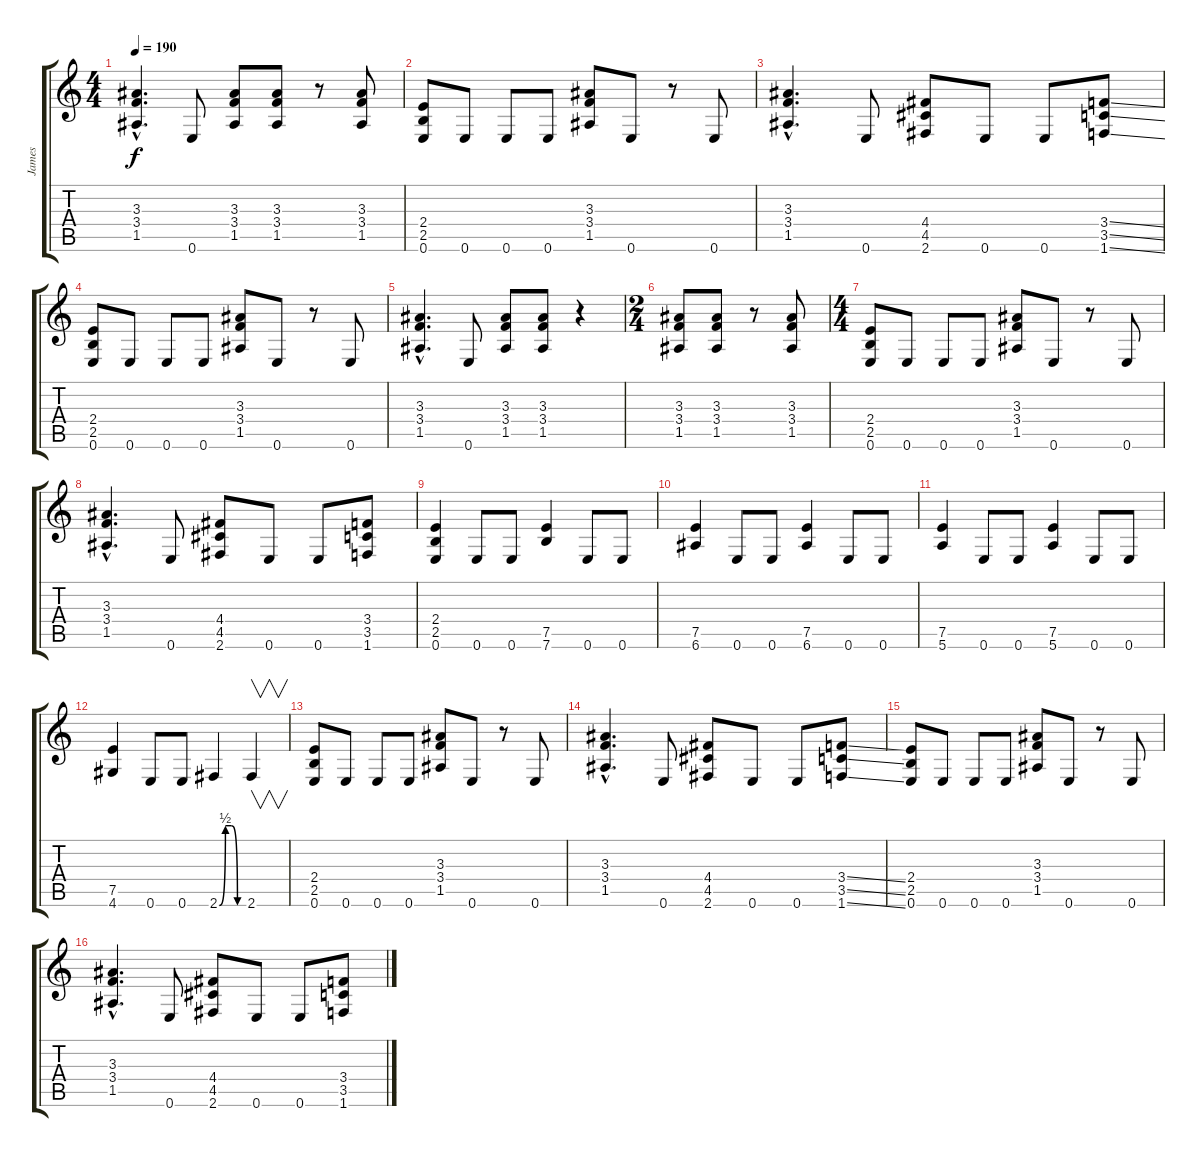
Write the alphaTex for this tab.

\track ("James" "James") {instrument distortionguitar}
\staff {score tabs}
\tuning (E4 B3 G3 D3 A2 E2) {hide}
\ts (4 4)
\tempo 190
\clef g2
\ks c
(3.3{hac} 3.4{hac} 1.5{hac}).4{d dy f} 0.6.8 (3.3 3.4 1.5).8 (3.3 3.4 1.5).8 r.8 (3.3 3.4 1.5).8 |
(2.4 2.5 0.6).8 0.6.8 0.6.8 0.6.8 (3.3 3.4 1.5).8 0.6.8 r.8 0.6.8 |
(3.3{hac} 3.4{hac} 1.5{hac}).4{d} 0.6.8 (4.4 4.5 2.6).8 0.6.8 0.6.8 (3.4{ss} 3.5{ss} 1.6{ss}).8 |
(2.4 2.5 0.6).8 0.6.8 0.6.8 0.6.8 (3.3 3.4 1.5).8 0.6.8 r.8 0.6.8 |
(3.3{hac} 3.4{hac} 1.5{hac}).4{d} 0.6.8 (3.3 3.4 1.5).8 (3.3 3.4 1.5).8 r.4 |
\ts (2 4)
(3.3 3.4 1.5).8 (3.3 3.4 1.5).8 r.8 (3.3 3.4 1.5).8 |
\ts (4 4)
(2.4 2.5 0.6).8 0.6.8 0.6.8 0.6.8 (3.3 3.4 1.5).8 0.6.8 r.8 0.6.8 |
(3.3{hac} 3.4{hac} 1.5{hac}).4{d} 0.6.8 (4.4 4.5 2.6).8 0.6.8 0.6.8 (3.4 3.5 1.6).8 |
(2.4 2.5 0.6).4 0.6.8 0.6.8 (7.5 7.6).4 0.6.8 0.6.8 |
(7.5 6.6).4 0.6.8 0.6.8 (7.5 6.6).4 0.6.8 0.6.8 |
(7.5 5.6).4 0.6.8 0.6.8 (7.5 5.6).4 0.6.8 0.6.8 |
(7.5 4.6).4 0.6.8 0.6.8 2.6{be (custom 0 0 15 2 30 2 45 0 60 0)}.4 2.6.4{v} |
(2.4 2.5 0.6).8 0.6.8 0.6.8 0.6.8 (3.3 3.4 1.5).8 0.6.8 r.8 0.6.8 |
(3.3{hac} 3.4{hac} 1.5{hac}).4{d} 0.6.8 (4.4 4.5 2.6).8 0.6.8 0.6.8 (3.4{ss} 3.5{ss} 1.6{ss}).8 |
(2.4 2.5 0.6).8 0.6.8 0.6.8 0.6.8 (3.3 3.4 1.5).8 0.6.8 r.8 0.6.8 |
(3.3{hac} 3.4{hac} 1.5{hac}).4{d} 0.6.8 (4.4 4.5 2.6).8 0.6.8 0.6.8 (3.4 3.5 1.6).8
